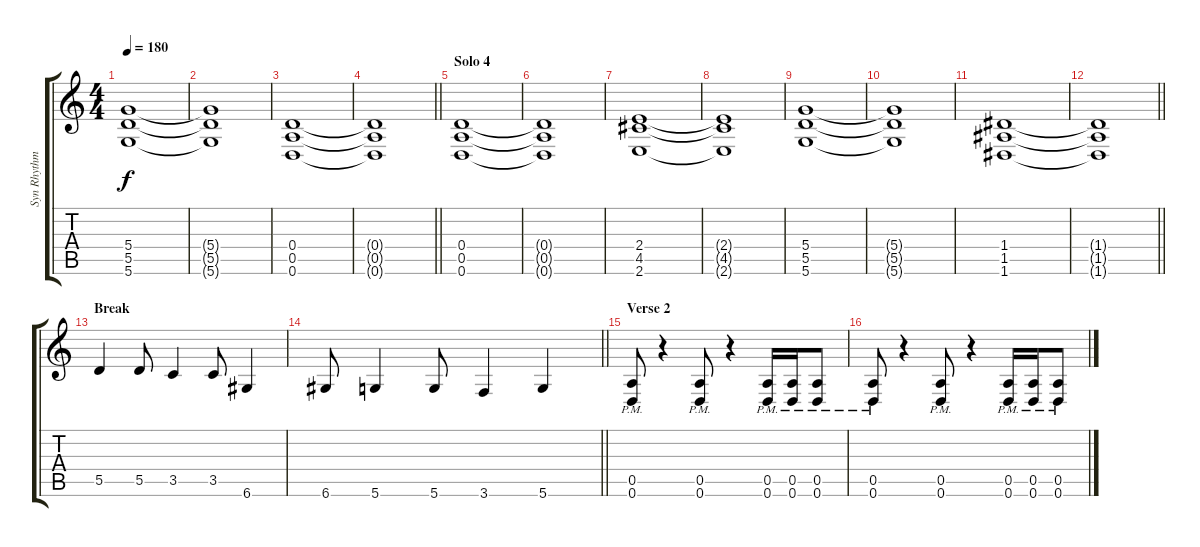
\track ("Syn Rhythm" "Syn Rhythm") {instrument overdrivenguitar}
\staff {score tabs}
\tuning (E4 B3 G3 D3 A2 D2) {hide}
\ts (4 4)
\tempo 180
\clef g2
\ks c
(5.4 5.5 5.6).1{dy f} |
(5.4{t} 5.5{t} 5.6{t}).1 |
(0.4 0.5 0.6).1 |
\barLineRight lightlight
(0.4{t} 0.5{t} 0.6{t}).1 |
\section ("" "Solo 4")
(0.4 0.5 0.6).1 |
(0.4{t} 0.5{t} 0.6{t}).1 |
(2.4 4.5 2.6).1 |
(2.4{t} 4.5{t} 2.6{t}).1 |
(5.4 5.5 5.6).1 |
(5.4{t} 5.5{t} 5.6{t}).1 |
(1.4 1.5 1.6).1 |
\barLineRight lightlight
(1.4{t} 1.5{t} 1.6{t}).1 |
\section ("" "Break")
5.5.4 5.5.8 3.5.4 3.5.8 6.6.4 |
\barLineRight lightlight
6.6.8 5.6.4 5.6.8 3.6.4 5.6.4 |
\section ("" "Verse 2")
(0.5{pm} 0.6{pm}).8 r.4 (0.5{pm} 0.6{pm}).8 r.4 (0.5{pm} 0.6{pm}).16 (0.5{pm} 0.6{pm}).16 (0.5{pm} 0.6{pm}).8 |
(0.5{pm} 0.6{pm}).8 r.4 (0.5{pm} 0.6{pm}).8 r.4 (0.5{pm} 0.6{pm}).16 (0.5{pm} 0.6{pm}).16 (0.5{pm} 0.6{pm}).8
